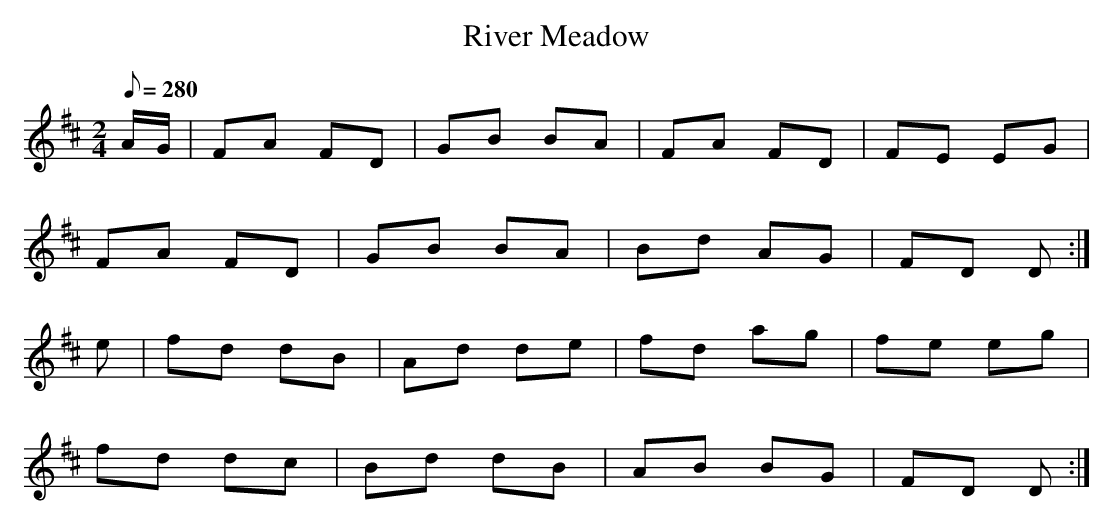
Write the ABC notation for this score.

X:1
T: River Meadow
L: 1/8
M: 2/4
Q: 280
K: D
A/G/|FA FD|GB BA|FA FD|FE EG|
FA FD|GB BA|Bd AG|FD D :|
e|fd dB|Ad de|fd ag|fe eg|
fd dc|Bd dB|AB BG|FD D :|
